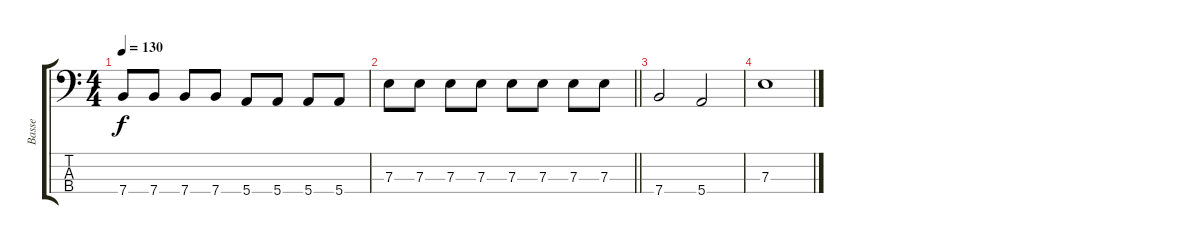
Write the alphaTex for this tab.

\track ("Basse" "Basse") {instrument electricbassfinger}
\staff {score tabs}
\tuning (G2 D2 A1 E1) {hide}
\ts (4 4)
\tempo 130
\clef f4
\ks c
7.4.8{dy f} 7.4.8 7.4.8 7.4.8 5.4.8 5.4.8 5.4.8 5.4.8 |
\barLineRight lightlight
7.3.8 7.3.8 7.3.8 7.3.8 7.3.8 7.3.8 7.3.8 7.3.8 |
7.4.2 5.4.2 |
7.3.1
